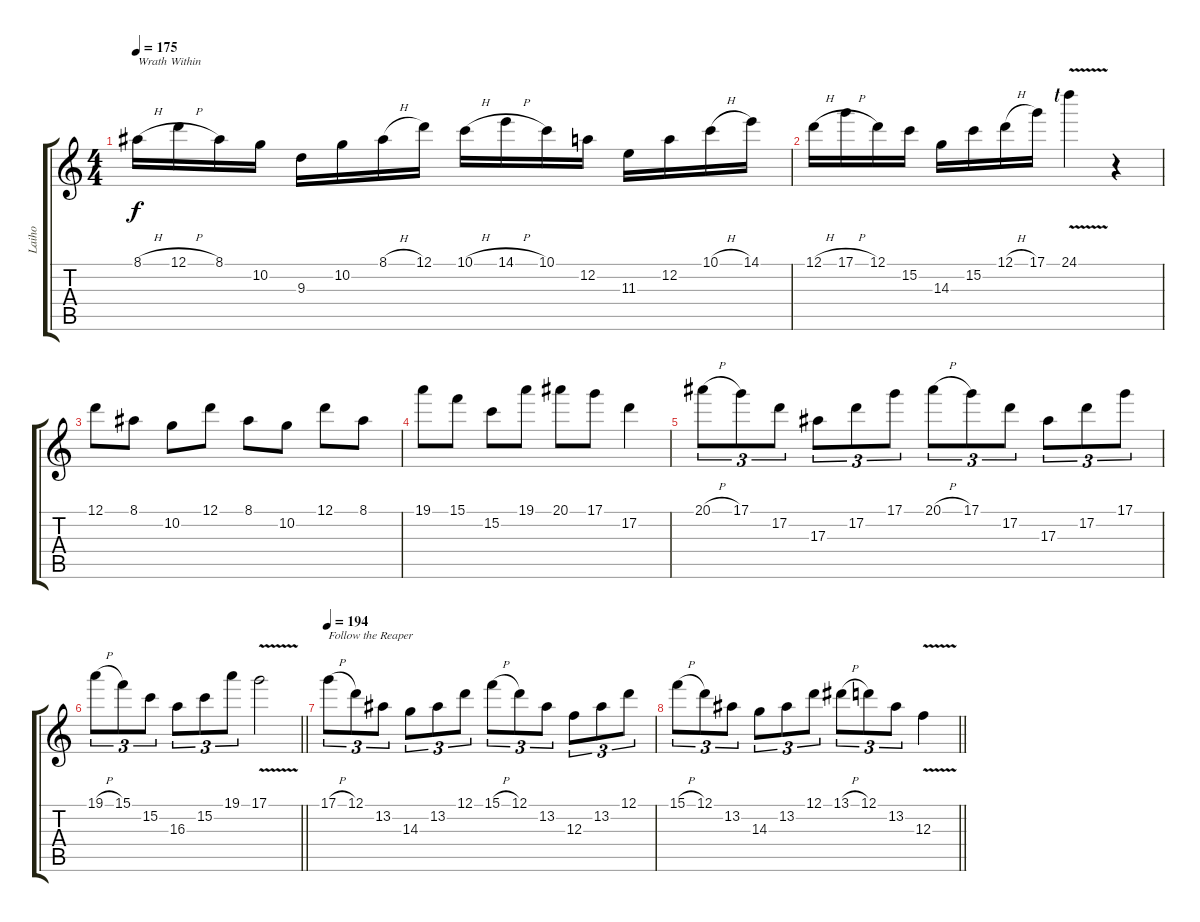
\track ("Laiho" "Laiho") {instrument overdrivenguitar}
\staff {score tabs}
\tuning (D4 A3 F3 C3 G2 D2) {hide}
\ts (4 4)
\tempo 175
\clef g2
\ks c
8.1{h}.16{txt "Wrath Within" dy f} 12.1{h}.16 8.1.16 10.2.16 9.3.16 10.2.16 8.1{h}.16 12.1.16 10.1{h}.16 14.1{h}.16 10.1.16 12.2.16 11.3.16 12.2.16 10.1{h}.16 14.1.16 |
12.1{h}.16 17.1{h}.16 12.1.16 15.2.16 14.3.16 15.2.16 12.1{h}.16 17.1.16 24.1{v lf 1}.4 r.4 |
12.1.8 8.1.8 10.2.8 12.1.8 8.1.8 10.2.8 12.1.8 8.1.8 |
19.1.8 15.1.8 15.2.8 19.1.8 20.1.8 17.1.8 17.2.4 |
20.1{h}.8{tu (3 2)} 17.1.8{tu (3 2)} 17.2.8{tu (3 2)} 17.3.8{tu (3 2)} 17.2.8{tu (3 2)} 17.1.8{tu (3 2)} 20.1{h}.8{tu (3 2)} 17.1.8{tu (3 2)} 17.2.8{tu (3 2)} 17.3.8{tu (3 2)} 17.2.8{tu (3 2)} 17.1.8{tu (3 2)} |
\barLineRight lightlight
19.1{h}.8{tu (3 2)} 15.1.8{tu (3 2)} 15.2.8{tu (3 2)} 16.3.8{tu (3 2)} 15.2.8{tu (3 2)} 19.1.8{tu (3 2)} 17.1{v}.2 |
\tempo 194
17.1{h}.8{tu (3 2) txt "Follow the Reaper"} 12.1.8{tu (3 2)} 13.2.8{tu (3 2)} 14.3.8{tu (3 2)} 13.2.8{tu (3 2)} 12.1.8{tu (3 2)} 15.1{h}.8{tu (3 2)} 12.1.8{tu (3 2)} 13.2.8{tu (3 2)} 12.3.8{tu (3 2)} 13.2.8{tu (3 2)} 12.1.8{tu (3 2)} |
\barLineRight lightlight
15.1{h}.8{tu (3 2)} 12.1.8{tu (3 2)} 13.2.8{tu (3 2)} 14.3.8{tu (3 2)} 13.2.8{tu (3 2)} 12.1.8{tu (3 2)} 13.1{h}.8{tu (3 2)} 12.1.8{tu (3 2)} 13.2.8{tu (3 2)} 12.3{v}.4
